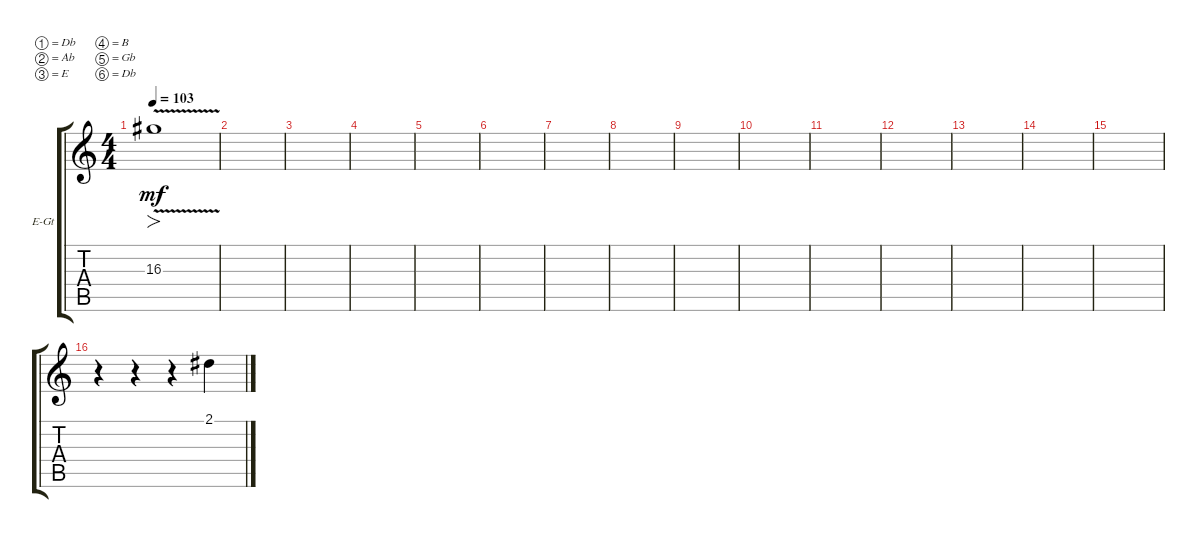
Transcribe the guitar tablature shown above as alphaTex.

\bracketExtendMode groupsimilarinstruments
\firstSystemTrackNameOrientation horizontal
\otherSystemsTrackNameOrientation horizontal
\track ("Guitar 1" "E-Gt") {instrument distortionguitar}
\staff {score tabs}
\tuning (Db4 Ab3 E3 B2 Gb2 Db2)
\ts (4 4)
\tempo 103
\clef g2
\ks c
16.3{v}.1{fo dy mf} |
|
|
|
|
|
|
|
|
|
|
|
|
|
|
r.4 r.4 r.4 2.1{sl}.4
